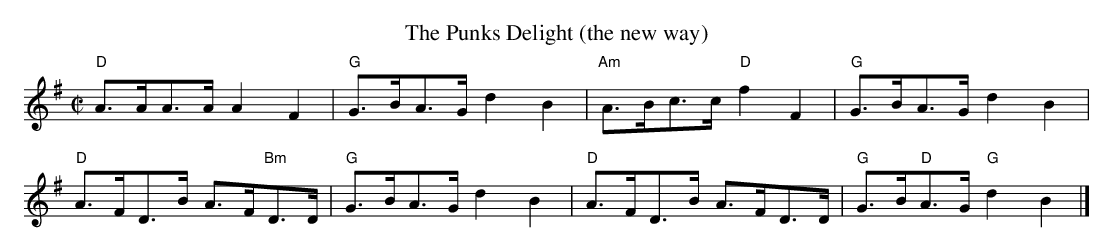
X:1
T:The Punks Delight (the new way)
M:C|
L:1/8
K:G
"D" A>AA>A A2 F2 | "G" G>BA>G d2 B2 | "Am" A>Bc>c "D" f2 F2 | "G" G>BA>G d2 B2 |
"D" A>FD>B A>F"Bm"D>D | "G"G>BA>G d2 B2 | "D"A>FD>B A>FD>D | "G"G>B"D"A>G "G" d2 B2 |]
